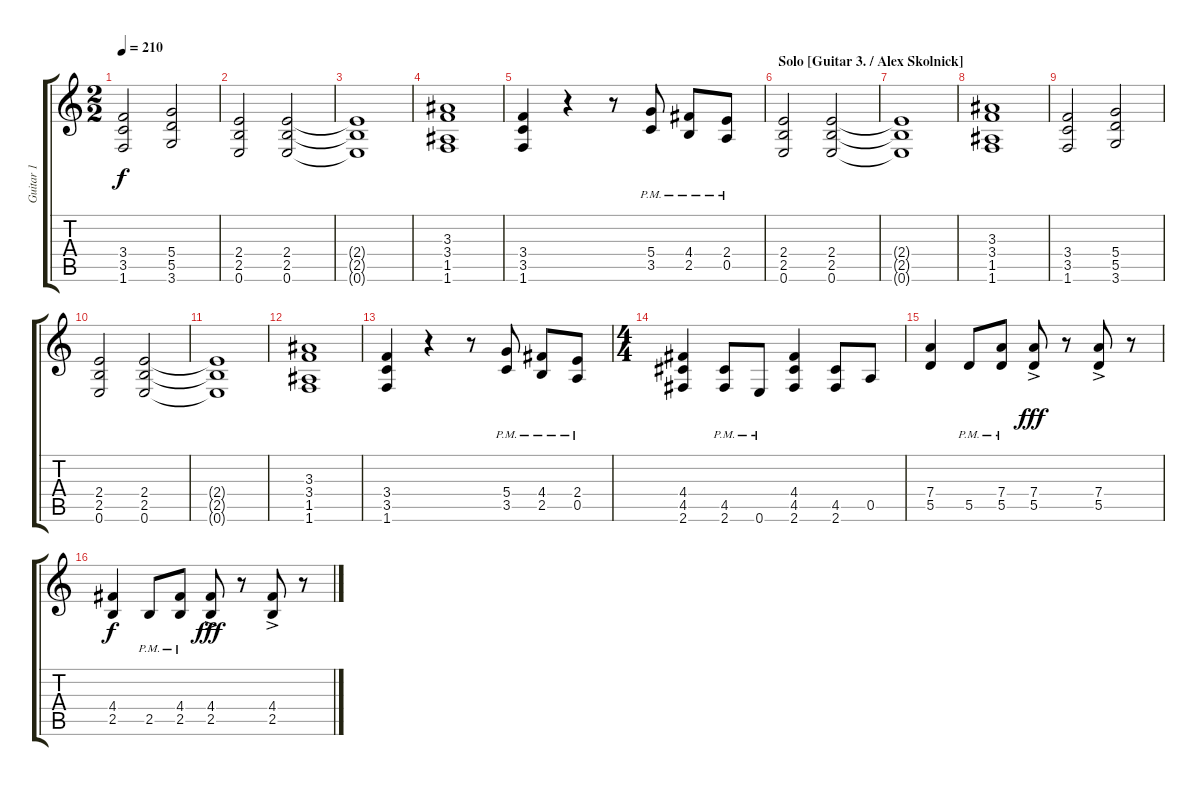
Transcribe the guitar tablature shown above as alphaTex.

\track ("Guitar 1" "Guitar 1") {instrument distortionguitar}
\staff {score tabs}
\tuning (E4 B3 G3 D3 A2 E2) {hide}
\ts (2 2)
\tempo 210
\clef g2
\ks c
(3.4 3.5 1.6).2{dy f} (5.4 5.5 3.6).2 |
(2.4 2.5 0.6).2 (2.4 2.5 0.6).2 |
(2.4{t} 2.5{t} 0.6{t}).1 |
(3.3 3.4 1.5 1.6).1 |
(3.4 3.5 1.6).4 r.4 r.8 (5.4{pm} 3.5).8 (4.4{pm} 2.5{pm}).8 (2.4{pm} 0.5{pm}).8 |
\section ("" "Solo [Guitar 3. / Alex Skolnick]")
(2.4 2.5 0.6).2 (2.4 2.5 0.6).2 |
(2.4{t} 2.5{t} 0.6{t}).1 |
(3.3 3.4 1.5 1.6).1 |
(3.4 3.5 1.6).2 (5.4 5.5 3.6).2 |
(2.4 2.5 0.6).2 (2.4 2.5 0.6).2 |
(2.4{t} 2.5{t} 0.6{t}).1 |
(3.3 3.4 1.5 1.6).1 |
(3.4 3.5 1.6).4 r.4 r.8 (5.4{pm} 3.5).8 (4.4{pm} 2.5{pm}).8 (2.4{pm} 0.5{pm}).8 |
\ts (4 4)
(4.4 4.5 2.6).4 (4.5{pm} 2.6{pm}).8 0.6{pm}.8 (4.4 4.5 2.6).4 (4.5 2.6).8 0.5.8 |
(7.4 5.5).4 5.5{pm}.8 (7.4{pm} 5.5{pm}).8 (7.4{ac} 5.5{ac}).8{dy fff} r.8 (7.4{ac} 5.5{ac}).8 r.8 |
(4.4 2.5).4{dy f} 2.5{pm}.8 (4.4{pm} 2.5{pm}).8 (4.4{ac} 2.5{ac}).8{dy fff} r.8 (4.4{ac} 2.5{ac}).8 r.8
